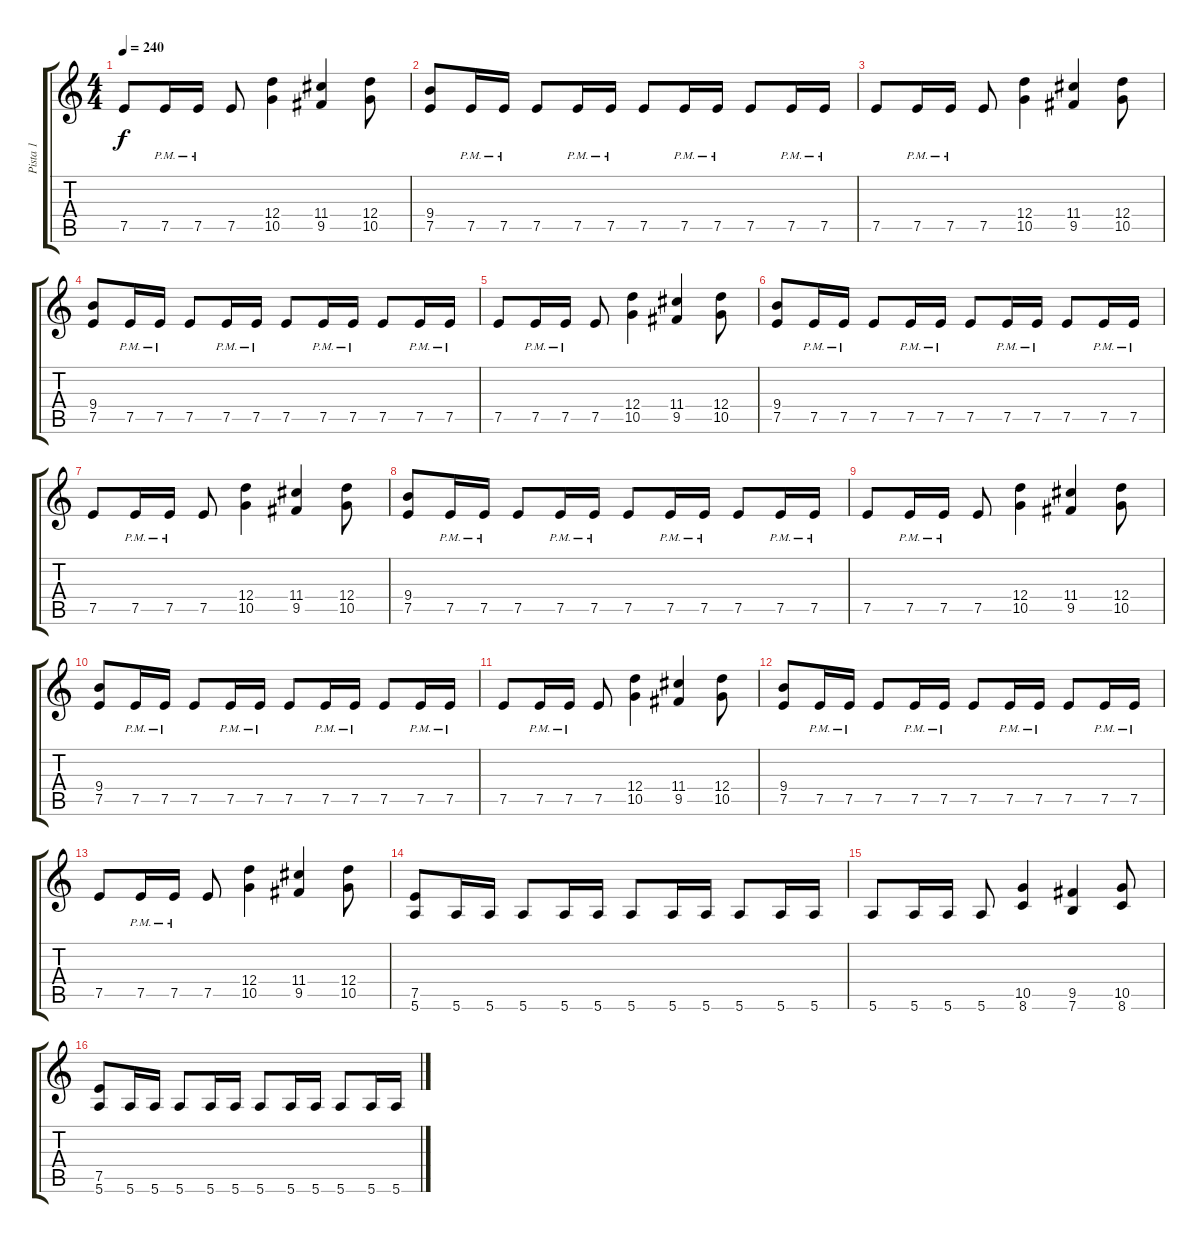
\track ("Pista 1" "Pista 1") {instrument distortionguitar}
\staff {score tabs}
\tuning (E4 B3 G3 D3 A2 E2) {hide}
\ts (4 4)
\tempo 240
\clef g2
\ks c
7.5.8{dy f} 7.5{pm}.16 7.5{pm}.16 7.5.8 (12.4 10.5).4 (11.4 9.5).4 (12.4 10.5).8 |
(9.4 7.5).8 7.5{pm}.16 7.5{pm}.16 7.5.8 7.5{pm}.16 7.5{pm}.16 7.5.8 7.5{pm}.16 7.5{pm}.16 7.5.8 7.5{pm}.16 7.5{pm}.16 |
7.5.8 7.5{pm}.16 7.5{pm}.16 7.5.8 (12.4 10.5).4 (11.4 9.5).4 (12.4 10.5).8 |
(9.4 7.5).8 7.5{pm}.16 7.5{pm}.16 7.5.8 7.5{pm}.16 7.5{pm}.16 7.5.8 7.5{pm}.16 7.5{pm}.16 7.5.8 7.5{pm}.16 7.5{pm}.16 |
7.5.8 7.5{pm}.16 7.5{pm}.16 7.5.8 (12.4 10.5).4 (11.4 9.5).4 (12.4 10.5).8 |
(9.4 7.5).8 7.5{pm}.16 7.5{pm}.16 7.5.8 7.5{pm}.16 7.5{pm}.16 7.5.8 7.5{pm}.16 7.5{pm}.16 7.5.8 7.5{pm}.16 7.5{pm}.16 |
7.5.8 7.5{pm}.16 7.5{pm}.16 7.5.8 (12.4 10.5).4 (11.4 9.5).4 (12.4 10.5).8 |
(9.4 7.5).8 7.5{pm}.16 7.5{pm}.16 7.5.8 7.5{pm}.16 7.5{pm}.16 7.5.8 7.5{pm}.16 7.5{pm}.16 7.5.8 7.5{pm}.16 7.5{pm}.16 |
7.5.8 7.5{pm}.16 7.5{pm}.16 7.5.8 (12.4 10.5).4 (11.4 9.5).4 (12.4 10.5).8 |
(9.4 7.5).8 7.5{pm}.16 7.5{pm}.16 7.5.8 7.5{pm}.16 7.5{pm}.16 7.5.8 7.5{pm}.16 7.5{pm}.16 7.5.8 7.5{pm}.16 7.5{pm}.16 |
7.5.8 7.5{pm}.16 7.5{pm}.16 7.5.8 (12.4 10.5).4 (11.4 9.5).4 (12.4 10.5).8 |
(9.4 7.5).8 7.5{pm}.16 7.5{pm}.16 7.5.8 7.5{pm}.16 7.5{pm}.16 7.5.8 7.5{pm}.16 7.5{pm}.16 7.5.8 7.5{pm}.16 7.5{pm}.16 |
7.5.8 7.5{pm}.16 7.5{pm}.16 7.5.8 (12.4 10.5).4 (11.4 9.5).4 (12.4 10.5).8 |
(7.5 5.6).8 5.6.16 5.6.16 5.6.8 5.6.16 5.6.16 5.6.8 5.6.16 5.6.16 5.6.8 5.6.16 5.6.16 |
5.6.8 5.6.16 5.6.16 5.6.8 (10.5 8.6).4 (9.5 7.6).4 (10.5 8.6).8 |
(7.5 5.6).8 5.6.16 5.6.16 5.6.8 5.6.16 5.6.16 5.6.8 5.6.16 5.6.16 5.6.8 5.6.16 5.6.16
